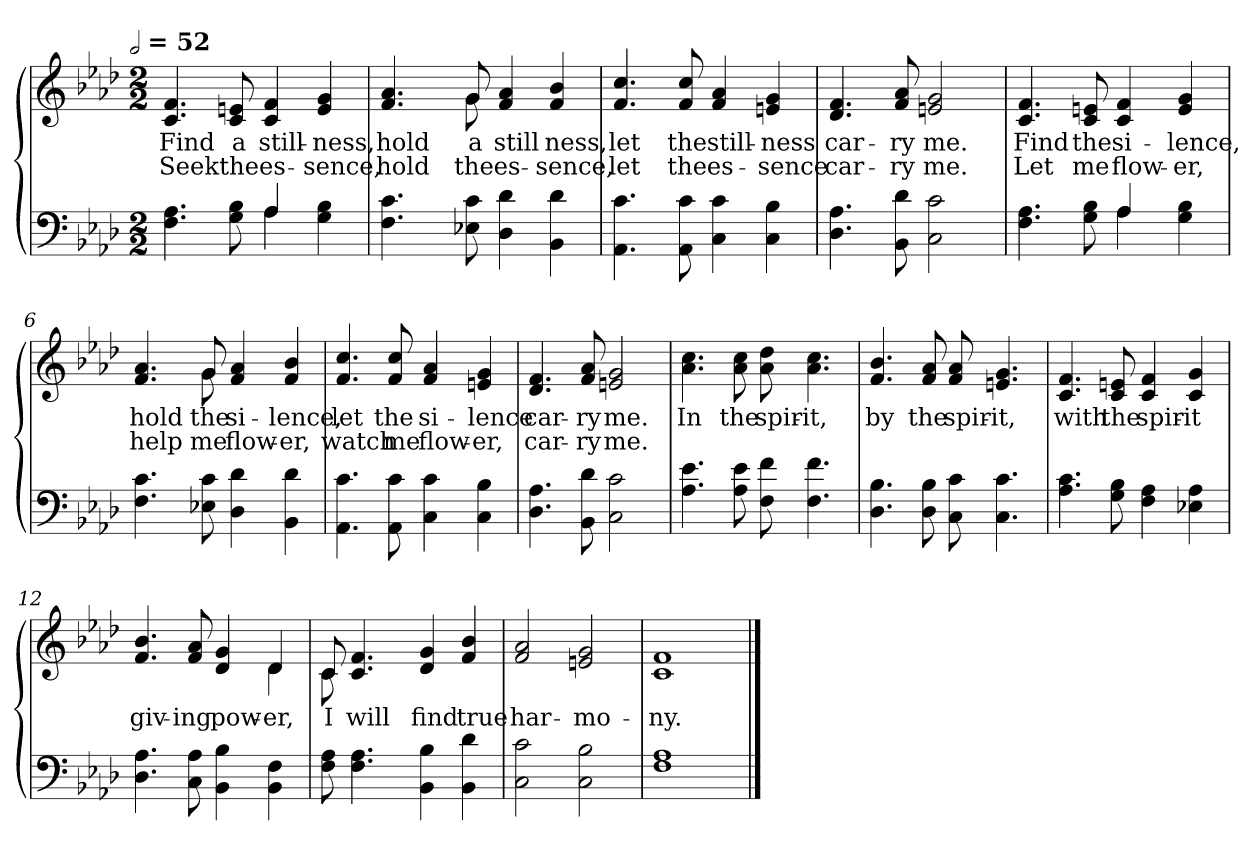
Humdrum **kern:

**kern	**kern	**text	**text
*part1	*part1	*part1	*part1
*staff2	*staff1	*staff1	*staff1
*clefF4	*clefG2	*	*
*k[b-e-a-d-]	*k[b-e-a-d-]	*	*
!!LO:TX:omd:t=[half] = 52
*M2/2	*M2/2	*	*
*MM104	*MM104	*	*
=1	=1	=1	=1
*^	*	*	*
4.F 4.A-	2ryy	4.c 4.f	Find	Seek
8G 8B-	.	8c 8en	a	the
4A-	4A-	4c 4f	still-	es-
4G 4B-	4ryy	4e 4g	-ness,	-sence,
*v	*v	*	*	*
=2	=2	=2	=2
*	*^	*	*
4.F 4.c	4.f 4.a-	4ryy	hold	hold
.	.	8ryy	.	.
8E-X 8c	8g	8g	a	the
4D- 4d-	4f 4a-	2ryy	still	es-
4BB- 4d-	4f 4b-	.	ness,	-sence,
*	*v	*v	*	*
=3	=3	=3	=3
4.AA- 4.c	4.f 4.cc	let	let
8AA- 8c	8f 8cc	the	the
4C 4c	4f 4a-	still-	es-
4C 4B-	4en 4g	-ness	-sence
=4	=4	=4	=4
4.D- 4.A-	4.d- 4.f	car-	car-
8BB- 8d-	8f 8a-	-ry	-ry
2C 2c	2en 2g	me.	me.
!!LO:LB:g=z
=5	=5	=5	=5
*^	*	*	*
4.F 4.A-	2ryy	4.c 4.f	Find	Let
8G 8B-	.	8c 8en	the	me
4A-	4A-	4c 4f	si-	flow-
4G 4B-	4ryy	4e 4g	-lence,	-er,
*v	*v	*	*	*
=6	=6	=6	=6
*	*^	*	*
4.F 4.c	4.f 4.a-	4ryy	hold	help
.	.	8ryy	.	.
8E-X 8c	8g	8g	the	me
4D- 4d-	4f 4a-	2ryy	si-	flow-
4BB- 4d-	4f 4b-	.	-lence,	-er,
*	*v	*v	*	*
=7	=7	=7	=7
4.AA- 4.c	4.f 4.cc	let	watch
8AA- 8c	8f 8cc	the	me
4C 4c	4f 4a-	si-	flow-
4C 4B-	4en 4g	-lence	-er,
=8	=8	=8	=8
4.D- 4.A-	4.d- 4.f	car-	car-
8BB- 8d-	8f 8a-	-ry	-ry
2C 2c	2en 2g	me.	me.
!!LO:LB:g=z
=9	=9	=9	=9
4.A- 4.e-	4.a- 4.cc	In	.
8A- 8e-	8a- 8cc	the	.
8F 8f	8a- 8dd-	spir-	.
4.F 4.f	4.a- 4.cc	-it,	.
=10	=10	=10	=10
4.D- 4.B-	4.f 4.b-	by	.
8D- 8B-	8f 8a-	the	.
8C 8c	8f 8a-	spir-	.
4.C 4.c	4.en 4.g	-it,	.
=11	=11	=11	=11
4.A- 4.c	4.c 4.f	with	.
8G 8B-	8c 8en	the	.
4F 4A-	4c 4f	spir-	.
4E-X 4A-	4c 4g	-it	.
=12	=12	=12	=12
*	*^	*	*
4.D- 4.A-	4.f 4.b-	2ryy	giv-	.
8C 8A-	8f 8a-	.	-ing	.
4BB- 4B-	4d- 4g	4ryy	pow-	.
4BB- 4F	4d-	4d-	-er,	.
!!LO:LB:g=z	!!
=13	=13	=13	=13	=13
8F 8A-	8c	8c	I	.
4.F 4.A-	4.c 4.f	8ryy	will	.
.	.	4ryy	.	.
4BB- 4B-	4d- 4g	2ryy	find	.
4BB- 4d-	4f 4b-	.	true	.
*	*v	*v	*	*
=14	=14	=14	=14
2C 2c	2f 2a-	har-	.
2C 2B-	2en 2g	-mo-	.
=15	=15	=15	=15
1F 1A-	1c 1f	-ny.	.
==	==	==	==
*-	*-	*-	*-
